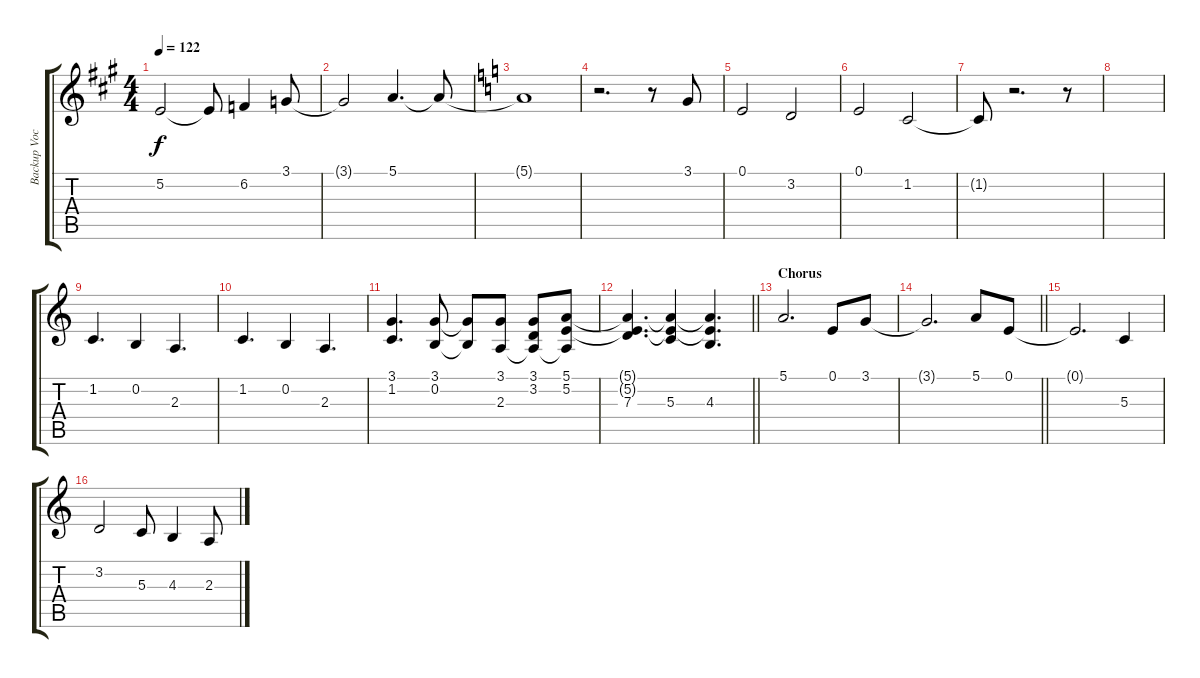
\track ("Backup Vocals" "Backup Voc") {instrument cello}
\staff {score tabs}
\tuning (E4 B3 G3 D3 A2 E2) {hide}
\ts (4 4)
\tempo 122
\clef g2
\ks a
5.2.2{dy f} 5.2{t}.8 6.2.4 3.1.8 |
3.1{t}.2 5.1.4{d} 5.1{t}.8 |
\ks c
5.1{t}.1 |
r.2{d} r.8 3.1.8 |
0.1.2 3.2.2 |
0.1.2 1.2.2 |
1.2{t}.8 r.2{d} r.8 |
|
1.2.4{d} 0.2.4 2.3.4{d} |
1.2.4{d} 0.2.4 2.3.4{d} |
(3.1 1.2).4{d} (3.1 0.2).8 (3.1{t} 0.2{t}).8 (3.1 2.3).8 (3.1 3.2 2.3{t}).8 (5.1 5.2 2.3{t}).8 |
\barLineRight lightlight
(5.1{t} 5.2{t} 7.3).4{d} (5.1{t} 5.2{t} 5.3).4 (5.1{t} 5.2{t} 4.3).4{d} |
\section ("" "Chorus")
5.1.2{d} 0.1.8 3.1.8 |
\barLineRight lightlight
3.1{t}.2{d} 5.1.8 0.1.8 |
0.1{t}.2{d} 5.3.4 |
3.2.2 5.3.8 4.3.4 2.3.8
